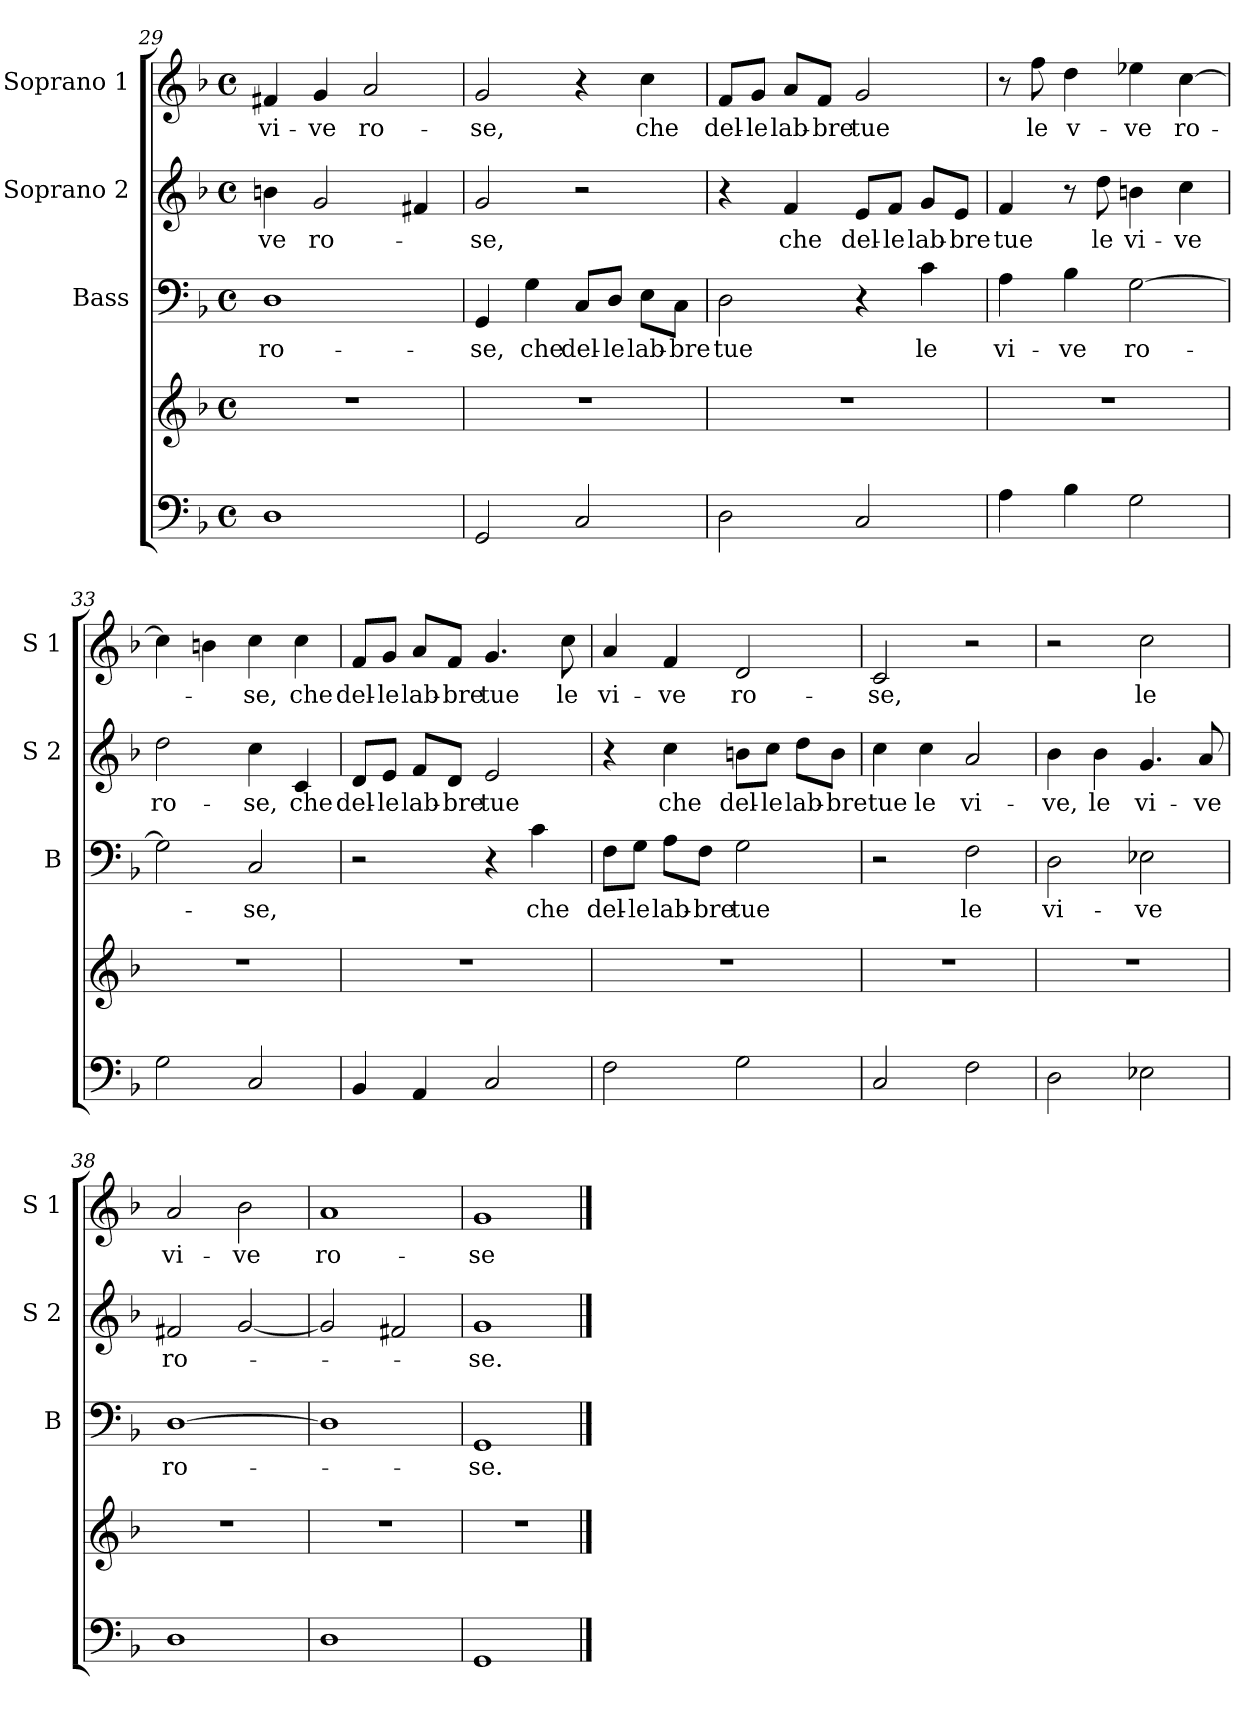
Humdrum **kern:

**kern	**kern	**kern	**text	**kern	**text	**kern	**text
*part4	*part4	*part3	*part3	*part2	*part2	*part1	*part1
*staff5	*staff4	*staff3	*staff3	*staff2	*staff2	*staff1	*staff1
*	*	*I"Bass	*	*I"Soprano 2	*	*I"Soprano 1	*
*	*	*I'B	*	*I'S 2	*	*I'S 1	*
*clefF4	*clefG2	*clefF4	*	*clefG2	*	*clefG2	*
*k[b-]	*k[b-]	*k[b-]	*	*k[b-]	*	*k[b-]	*
*F:	*F:	*F:	*	*F:	*	*F:	*
*M4/4	*M4/4	*M4/4	*	*M4/4	*	*M4/4	*
*met(c)	*met(c)	*met(c)	*	*met(c)	*	*met(c)	*
=29	=29	=29	=29	=29	=29	=29	=29
!	!	!	!LO:LY:b	!	!LO:LY:b	!	!LO:LY:b
1D	1r	1D	ro-	4bn\	-ve	4f#X/	vi-
!	!	!	!	!	!LO:LY:b	!	!LO:LY:b
.	.	.	.	2g/	ro-	4g/	-ve
!	!	!	!	!	!	!	!LO:LY:b
.	.	.	.	.	.	2a/	ro-
.	.	.	.	4f#X/	.	.	.
=30	=30	=30	=30	=30	=30	=30	=30
!	!	!	!LO:LY:b	!	!LO:LY:b	!	!LO:LY:b
2GG/	1r	4GG/	-se,	2g/	-se,	2g/	-se,
!	!	!	!LO:LY:b	!	!	!	!
.	.	4G\	che	.	.	.	.
!	!	!	!LO:LY:b	!	!	!	!
2C/	.	8C/L	del-	2r	.	4r	.
!	!	!	!LO:LY:b	!	!	!	!
.	.	8D/J	-le	.	.	.	.
!	!	!	!LO:LY:b	!	!	!	!LO:LY:b
.	.	8E\L	lab-	.	.	4cc\	che
!	!	!	!LO:LY:b	!	!	!	!
.	.	8C\J	-bre	.	.	.	.
!!LO:LB:g=z
=31	=31	=31	=31	=31	=31	=31	=31
!	!	!	!LO:LY:b	!	!	!	!LO:LY:b
2D\	1r	2D\	tue	4r	.	8f/L	del-
!	!	!	!	!	!	!	!LO:LY:b
.	.	.	.	.	.	8g/J	-le
!	!	!	!	!	!LO:LY:b	!	!LO:LY:b
.	.	.	.	4f/	che	8a/L	lab-
!	!	!	!	!	!	!	!LO:LY:b
.	.	.	.	.	.	8f/J	-bre
!	!	!	!	!	!LO:LY:b	!	!LO:LY:b
2C/	.	4r	.	8e/L	del-	2g/	tue
!	!	!	!	!	!LO:LY:b	!	!
.	.	.	.	8f/J	-le	.	.
!	!	!	!LO:LY:b	!	!LO:LY:b	!	!
.	.	4c\	le	8g/L	lab-	.	.
!	!	!	!	!	!LO:LY:b	!	!
.	.	.	.	8e/J	-bre	.	.
=32	=32	=32	=32	=32	=32	=32	=32
!	!	!	!LO:LY:b	!	!LO:LY:b	!	!
4A\	1r	4A\	vi-	4f/	tue	8r	.
!	!	!	!	!	!	!	!LO:LY:b
.	.	.	.	.	.	8ff\	le
!	!	!	!LO:LY:b	!	!	!	!LO:LY:b
4B-\	.	4B-\	-ve	8r	.	4dd\	v-
!	!	!	!	!	!LO:LY:b	!	!
.	.	.	.	8dd\	le	.	.
!	!	!	!LO:LY:b	!	!LO:LY:b	!	!LO:LY:b
2G\	.	[2G\	ro-	4bn\	vi-	4ee-X\	-ve
!	!	!	!	!	!LO:LY:b	!	!LO:LY:b
.	.	.	.	4cc\	-ve	[4cc\	ro-
=33	=33	=33	=33	=33	=33	=33	=33
!	!	!	!	!	!LO:LY:b	!	!
2G\	1r	2G\]	.	2dd\	ro-	4cc\]	.
.	.	.	.	.	.	4bn\	.
!	!	!	!LO:LY:b	!	!LO:LY:b	!	!LO:LY:b
2C/	.	2C/	-se,	4cc\	-se,	4cc\	-se,
!	!	!	!	!	!LO:LY:b	!	!LO:LY:b
.	.	.	.	4c/	che	4cc\	che
=34	=34	=34	=34	=34	=34	=34	=34
!	!	!	!	!	!LO:LY:b	!	!LO:LY:b
4BB-/	1r	2r	.	8d/L	del-	8f/L	del-
!	!	!	!	!	!LO:LY:b	!	!LO:LY:b
.	.	.	.	8e/J	-le	8g/J	-le
!	!	!	!	!	!LO:LY:b	!	!LO:LY:b
4AA/	.	.	.	8f/L	lab-	8a/L	lab-
!	!	!	!	!	!LO:LY:b	!	!LO:LY:b
.	.	.	.	8d/J	-bre	8f/J	-bre
!	!	!	!	!	!LO:LY:b	!	!LO:LY:b
2C/	.	4r	.	2e/	tue	4.g/	tue
!	!	!	!LO:LY:b	!	!	!	!
.	.	4c\	che	.	.	.	.
!	!	!	!	!	!	!	!LO:LY:b
.	.	.	.	.	.	8cc\	le
!!LO:LB:g=z
=35	=35	=35	=35	=35	=35	=35	=35
!	!	!	!LO:LY:b	!	!	!	!LO:LY:b
2F\	1r	8F\L	del-	4r	.	4a/	vi-
!	!	!	!LO:LY:b	!	!	!	!
.	.	8G\J	-le	.	.	.	.
!	!	!	!LO:LY:b	!	!LO:LY:b	!	!LO:LY:b
.	.	8A\L	lab-	4cc\	che	4f/	-ve
!	!	!	!LO:LY:b	!	!	!	!
.	.	8F\J	-bre	.	.	.	.
!	!	!	!LO:LY:b	!	!LO:LY:b	!	!LO:LY:b
2G\	.	2G\	tue	8bn\L	del-	2d/	ro-
!	!	!	!	!	!LO:LY:b	!	!
.	.	.	.	8cc\J	-le	.	.
!	!	!	!	!	!LO:LY:b	!	!
.	.	.	.	8dd\L	lab-	.	.
!	!	!	!	!	!LO:LY:b	!	!
.	.	.	.	8b\J	-bre	.	.
=36	=36	=36	=36	=36	=36	=36	=36
!	!	!	!	!	!LO:LY:b	!	!LO:LY:b
2C/	1r	2r	.	4cc\	tue	2c/	-se,
!	!	!	!	!	!LO:LY:b	!	!
.	.	.	.	4cc\	le	.	.
!	!	!	!LO:LY:b	!	!LO:LY:b	!	!
2F\	.	2F\	le	2a/	vi-	2r	.
=37	=37	=37	=37	=37	=37	=37	=37
!	!	!	!LO:LY:b	!	!LO:LY:b	!	!
2D\	1r	2D\	vi-	4b-\	-ve,	2r	.
!	!	!	!	!	!LO:LY:b	!	!
.	.	.	.	4b-\	le	.	.
!	!	!	!LO:LY:b	!	!LO:LY:b	!	!LO:LY:b
2E-X\	.	2E-X\	-ve	4.g/	vi-	2cc\	le
!	!	!	!	!	!LO:LY:b	!	!
.	.	.	.	8a/	-ve	.	.
=38	=38	=38	=38	=38	=38	=38	=38
!	!	!	!LO:LY:b	!	!LO:LY:b	!	!LO:LY:b
1D	1r	[1D	ro-	2f#X/	ro-	2a/	vi-
!	!	!	!	!	!	!	!LO:LY:b
.	.	.	.	[2g/	.	2b-\	-ve
=39	=39	=39	=39	=39	=39	=39	=39
!	!	!	!	!	!	!	!LO:LY:b
1D	1r	1D]	.	2g/]	.	1a	ro-
.	.	.	.	2f#X/	.	.	.
=40	=40	=40	=40	=40	=40	=40	=40
!	!	!	!LO:LY:b	!	!LO:LY:b	!	!LO:LY:b
1GG	1r	1GG	-se.	1g	-se.	1g	-se
==	==	==	==	==	==	==	==
*-	*-	*-	*-	*-	*-	*-	*-
